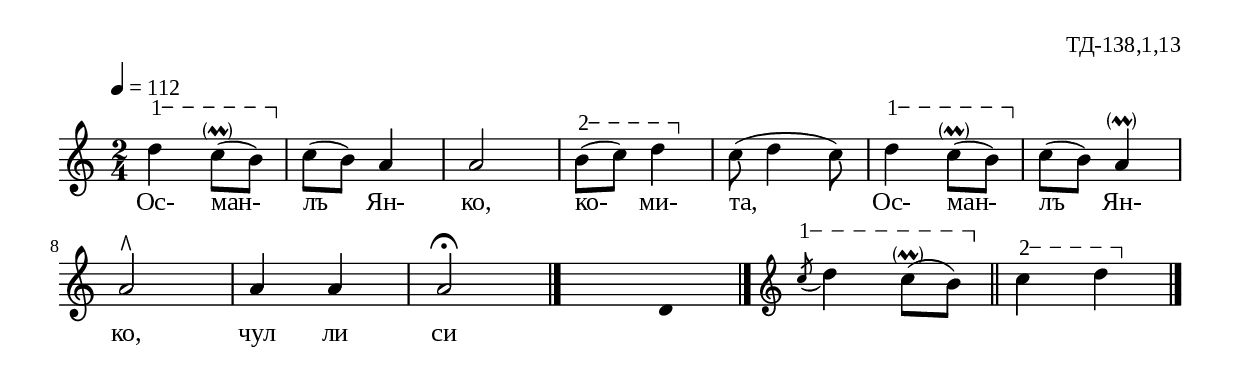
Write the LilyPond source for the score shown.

%{
TD_138_1_13
%}

\include "td-preamble.ly"

\score {
\relative c'' {
 \tempo 4 = 112
 \time 2/4
\parS
\varA 
d4\startTextSpan c8-\parenthesize\prall([ b\stopTextSpan)] | 
c([ b]) a4 | a2 | 
\varB
b8\startTextSpan( c) d4\stopTextSpan | 
c8( d4 c8) | 
\varA
d4\startTextSpan c8-\parenthesize\prall([ b\stopTextSpan)] | 
c([ b]) a4-\parenthesize\prall | 
\break
a2^\rtoe | a4 a | a2\fermata
 \bar "|." 
 s4 \fixB d,4 \fixC
 \bar "|." 
\endm
\varA 
\acciaccatura c'8\startTextSpan d4 c8-\parenthesize\prall([ b\stopTextSpan)] \bar "||"
\varB
c4\startTextSpan d4\stopTextSpan
 \bar "|." 
}
\addlyrics { Ос- ман- лъ Ян- ко, ко- ми- та, Ос- ман- лъ Ян- ко, чул ли си }
%
\layout {
  indent = #0
  line-width = 190\mm
  ragged-right=##f
}
%
\midi { 
	\context {
		\Score
		tempoWholesPerMinute = #(ly:make-moment 112 4)
		}
	}
}
%
\header{
  opus = "ТД-138,1,13"
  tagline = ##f
}


